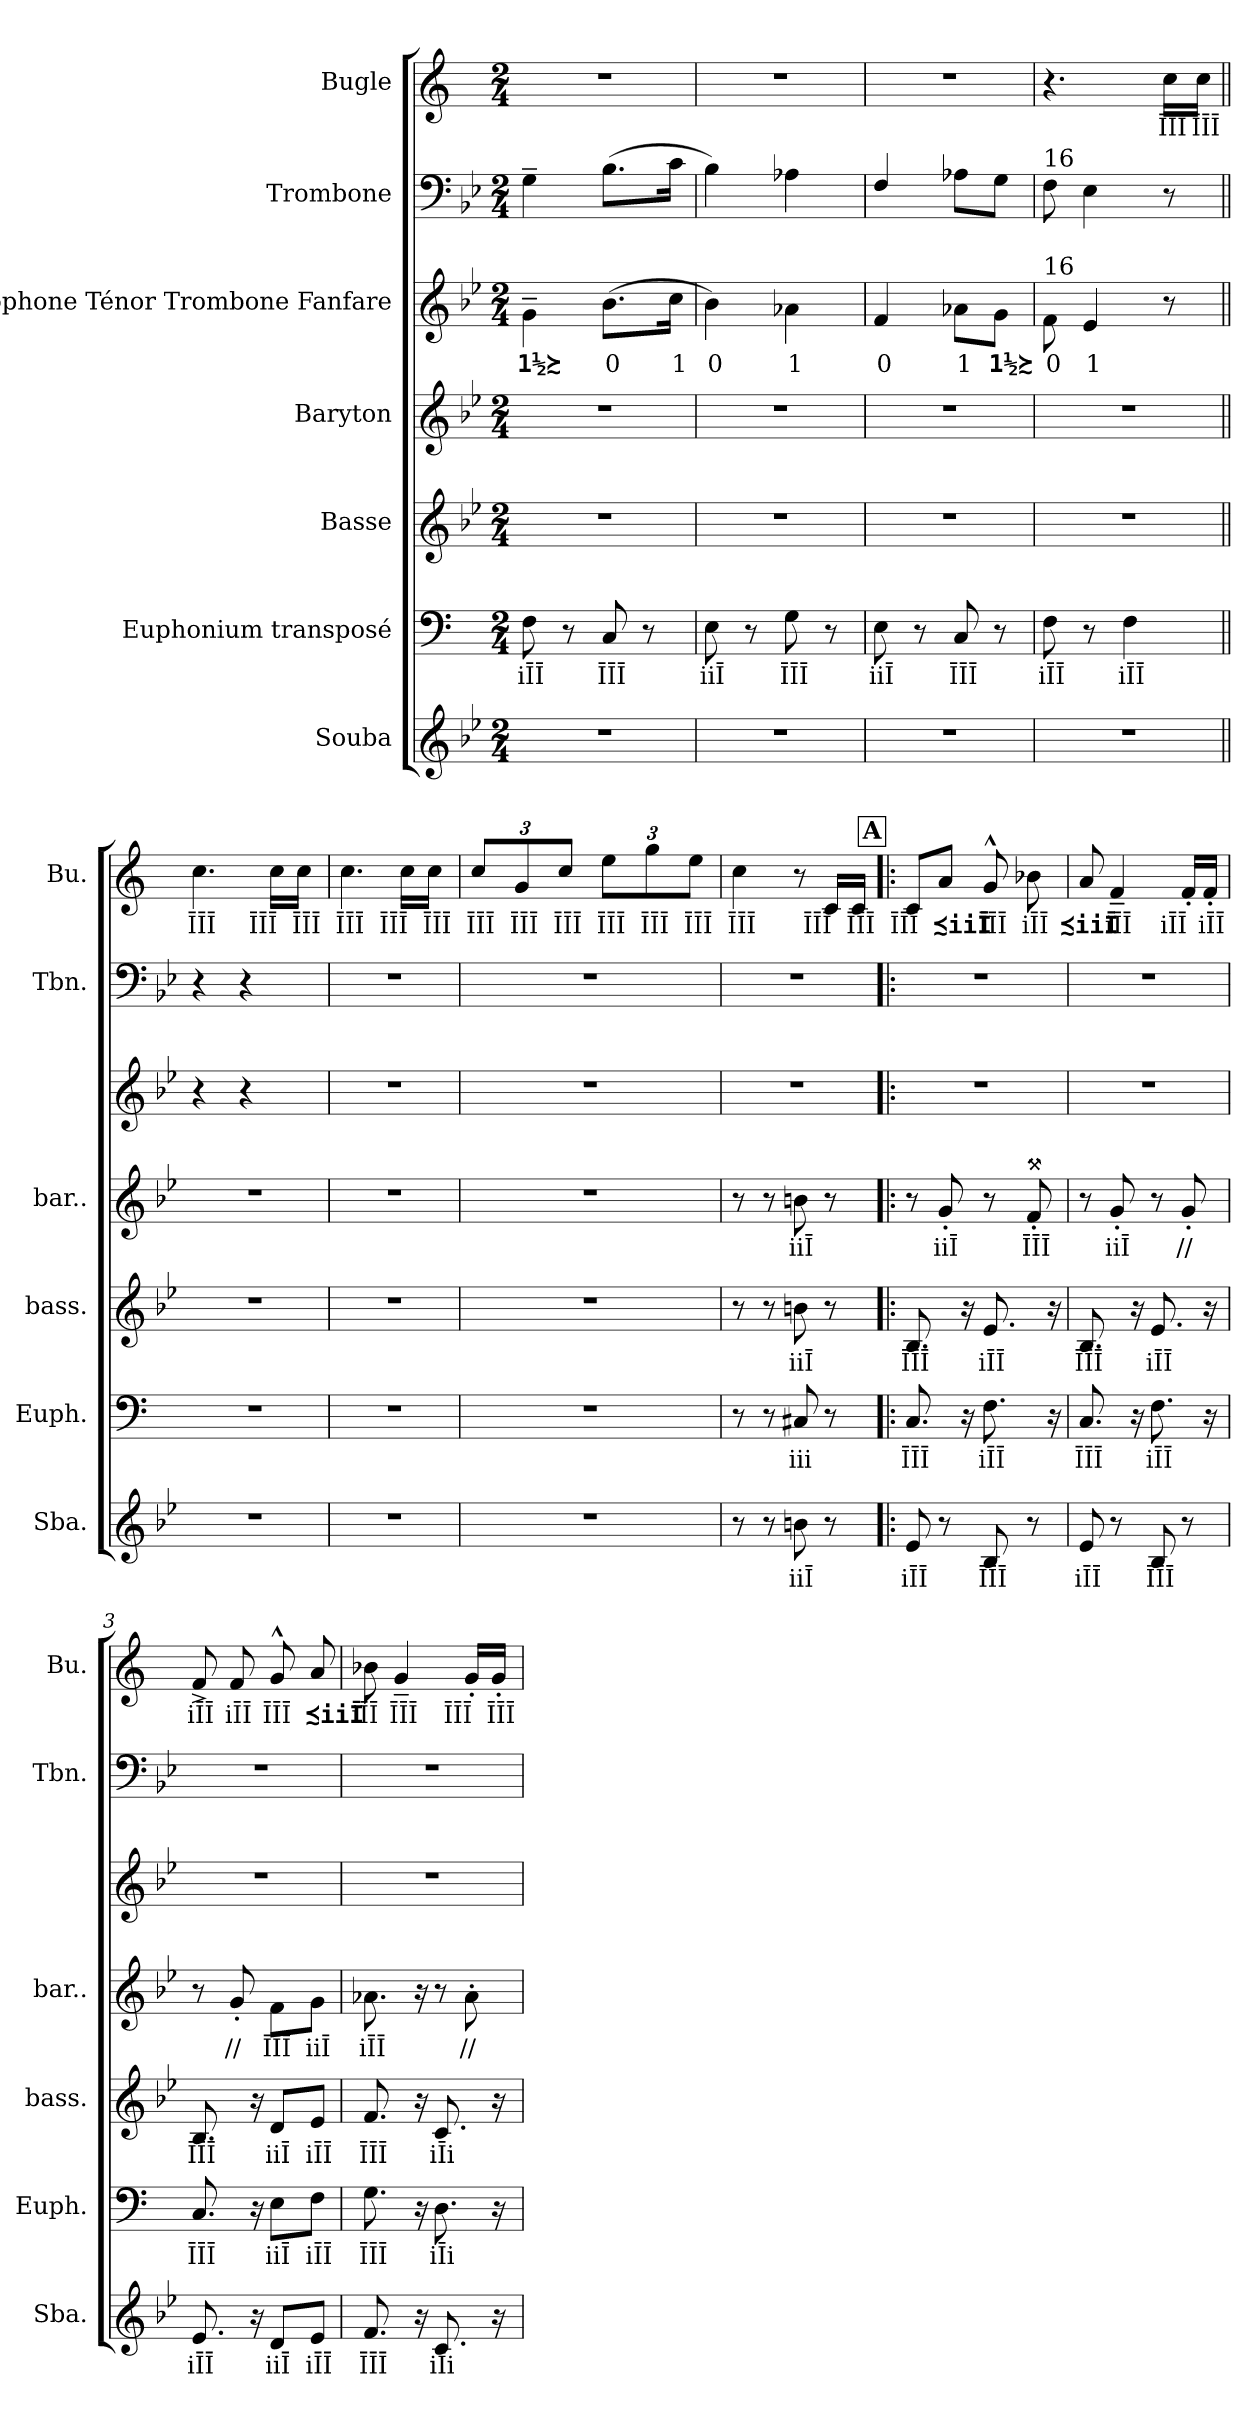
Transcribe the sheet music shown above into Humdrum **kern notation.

**kern	**text	**kern	**text	**kern	**text	**kern	**text	**kern	**text	**kern	**kern	**text
*part7	*part7	*part6	*part6	*part5	*part5	*part4	*part4	*part3	*part3	*part2	*part1	*part1
*staff7	*staff7	*staff6	*staff6	*staff5	*staff5	*staff4	*staff4	*staff3	*staff3	*staff2	*staff1	*staff1
*I"Souba	*	*I"Euphonium transposé	*	*I"Basse	*	*I"Baryton	*	*I"Saxophone Ténor Trombone Fanfare	*	*I"Trombone	*I"Bugle	*
*I'Sba.	*	*I'Euph.	*	*I'bass.	*	*I'bar..	*	*	*	*I'Tbn.	*I'Bu.	*
*clefG2	*	*clefF4	*	*clefG2	*	*clefG2	*	*clefG2	*	*clefF4	*clefG2	*
*ITrd15c26	*	*ITrd1c2	*	*ITrd8c14	*	*ITrd8c14	*	*ITrd8c14	*	*	*ITrd1c2	*
*k[b-e-]	*	*k[b-e-]	*	*k[b-e-]	*	*k[b-e-]	*	*k[b-e-]	*	*k[b-e-]	*k[b-e-]	*
*M2/4	*	*M2/4	*	*M2/4	*	*M2/4	*	*M2/4	*	*M2/4	*M2/4	*
=	=	=	=	=	=	=	=	=	=	=	=	=
!	!	!	!LO:LY:b	!	!	!	!	!	!LO:LY:b	!	!	!
2r	.	8E-\	iĪĪ	2r	.	2r	.	4G~\	1½≿	4G~\	2r	.
.	.	8r	.	.	.	.	.	.	.	.	.	.
!	!	!	!LO:LY:b	!	!	!	!	!	!LO:LY:b	!	!	!
.	.	8BB-/	ĪĪĪ	.	.	.	.	(>8.B-\L	0	(>8.B-\L	.	.
.	.	8r	.	.	.	.	.	.	.	.	.	.
!	!	!	!	!	!	!	!	!	!LO:LY:b	!	!	!
.	.	.	.	.	.	.	.	16c\Jk	1	16c\Jk	.	.
=	=	=	=	=	=	=	=	=	=	=	=	=
!	!	!	!LO:LY:b	!	!	!	!	!	!LO:LY:b	!	!	!
2r	.	8D\	iiĪ	2r	.	2r	.	4B-\)	0	4B-\)	2r	.
.	.	8r	.	.	.	.	.	.	.	.	.	.
!	!	!	!LO:LY:b	!	!	!	!	!	!LO:LY:b	!	!	!
.	.	8F\	ĪĪĪ	.	.	.	.	4A-X\	1	4A-X\	.	.
.	.	8r	.	.	.	.	.	.	.	.	.	.
=	=	=	=	=	=	=	=	=	=	=	=	=
!	!	!	!LO:LY:b	!	!	!	!	!	!LO:LY:b	!	!	!
2r	.	8D\	iiĪ	2r	.	2r	.	4F/	0	4F/	2r	.
.	.	8r	.	.	.	.	.	.	.	.	.	.
!	!	!	!LO:LY:b	!	!	!	!	!	!LO:LY:b	!	!	!
.	.	8BB-/	ĪĪĪ	.	.	.	.	8A-X\L	1	8A-X\L	.	.
!	!	!	!	!	!	!	!	!	!LO:LY:b	!	!	!
.	.	8r	.	.	.	.	.	8G\J	1½≿	8G\J	.	.
!!LO:PB:g=z
=	=	=	=	=	=	=	=	=	=	=	=	=
!	!	!	!	!	!	!	!	!	!	!LO:TX:a:t=16	!	!
!	!	!	!	!	!	!	!	!LO:TX:a:t=16	!	!	!	!
!	!	!	!LO:LY:b	!	!	!	!	!	!LO:LY:b	!	!	!
2r	.	8E-\	iĪĪ	2r	.	2r	.	8F\	0	8F\	4.r	.
!	!	!	!	!	!	!	!	!	!LO:LY:b	!	!	!
.	.	8r	.	.	.	.	.	4E-/	1	4E-\	.	.
!	!	!	!LO:LY:b	!	!	!	!	!	!	!	!	!
.	.	4E-\	iĪĪ	.	.	.	.	.	.	.	.	.
!	!	!	!	!	!	!	!	!	!	!	!	!LO:LY:b
.	.	.	.	.	.	.	.	8r	.	8r	16b-\LL	ĪĪĪ
!	!	!	!	!	!	!	!	!	!	!	!	!LO:LY:b
.	.	.	.	.	.	.	.	.	.	.	16b-\JJ	ĪĪĪ
=||	=||	=||	=||	=||	=||	=||	=||	=||	=||	=||	=||	=||
*	*	*	*	*	*	*	*	*	*	*	*MM100	*
!	!	!	!	!	!	!	!	!	!	!	!	!LO:LY:b
2r	.	2r	.	2r	.	2r	.	4r	.	4r	4.b-\	ĪĪĪ
.	.	.	.	.	.	.	.	4r	.	4r	.	.
!	!	!	!	!	!	!	!	!	!	!	!	!LO:LY:b
.	.	.	.	.	.	.	.	.	.	.	16b-\LL	ĪĪĪ
!	!	!	!	!	!	!	!	!	!	!	!	!LO:LY:b
.	.	.	.	.	.	.	.	.	.	.	16b-\JJ	ĪĪĪ
=	=	=	=	=	=	=	=	=	=	=	=	=
!	!	!	!	!	!	!	!	!	!	!	!	!LO:LY:b
2r	.	2r	.	2r	.	2r	.	2r	.	2r	4.b-\	ĪĪĪ
!	!	!	!	!	!	!	!	!	!	!	!	!LO:LY:b
.	.	.	.	.	.	.	.	.	.	.	16b-\LL	ĪĪĪ
!	!	!	!	!	!	!	!	!	!	!	!	!LO:LY:b
.	.	.	.	.	.	.	.	.	.	.	16b-\JJ	ĪĪĪ
=	=	=	=	=	=	=	=	=	=	=	=	=
*	*	*	*	*	*	*	*	*	*	*	*Xbrackettup	*
!	!	!	!	!	!	!	!	!	!	!	!	!LO:LY:b
2r	.	2r	.	2r	.	2r	.	2r	.	2r	12b-/L	ĪĪĪ
!	!	!	!	!	!	!	!	!	!	!	!	!LO:LY:b
.	.	.	.	.	.	.	.	.	.	.	12f/	ĪĪĪ
!	!	!	!	!	!	!	!	!	!	!	!	!LO:LY:b
.	.	.	.	.	.	.	.	.	.	.	12b-/J	ĪĪĪ
!	!	!	!	!	!	!	!	!	!	!	!	!LO:LY:b
.	.	.	.	.	.	.	.	.	.	.	12dd\L	ĪĪĪ
!	!	!	!	!	!	!	!	!	!	!	!	!LO:LY:b
.	.	.	.	.	.	.	.	.	.	.	12ff\	ĪĪĪ
!	!	!	!	!	!	!	!	!	!	!	!	!LO:LY:b
.	.	.	.	.	.	.	.	.	.	.	12dd\J	ĪĪĪ
=	=	=	=	=	=	=	=	=	=	=	=	=
!	!	!	!	!	!	!	!	!	!	!	!	!LO:LY:b
8r	.	8r	.	8r	.	8r	.	2r	.	2r	4b-\	ĪĪĪ
8r	.	8r	.	8r	.	8r	.	.	.	.	.	.
!	!LO:LY:b	!	!LO:LY:b	!	!LO:LY:b	!	!LO:LY:b	!	!	!	!	!
8BBn\	iiĪ	8BBn/	iii	8Bn\	iiĪ	8Bn\	iiĪ	.	.	.	8r	.
!	!	!	!	!	!	!	!	!	!	!	!	!LO:LY:b
8r	.	8r	.	8r	.	8r	.	.	.	.	16B-/LL	ĪĪĪ
!	!	!	!	!	!	!	!	!	!	!	!	!LO:LY:b
.	.	.	.	.	.	.	.	.	.	.	16B-/JJ	ĪĪĪ
!!LO:REH:place=s1:a:B:fs=14:t=A
=1!|:	=1!|:	=1!|:	=1!|:	=1!|:	=1!|:	=1!|:	=1!|:	=1!|:	=1!|:	=1!|:	=1!|:	=1!|:
!	!LO:LY:b	!	!LO:LY:b	!	!LO:LY:b	!	!	!	!	!	!	!LO:LY:b
8EE-/	iĪĪ	8.BB-/	ĪĪĪ	8.BB-/	ĪĪĪ	8r	.	2r	.	2r	8B-/L	ĪĪĪ
!	!	!	!	!	!	!	!LO:LY:b	!	!	!	!	!LO:LY:b
8r	.	.	.	.	.	8G'/	iiĪ	.	.	.	8g/J	≾iiĪ
.	.	16r	.	16r	.	.	.	.	.	.	.	.
!	!LO:LY:b	!	!LO:LY:b	!	!LO:LY:b	!	!	!	!	!	!	!LO:LY:b
8BBB-/	ĪĪĪ	8.E-\	iĪĪ	8.E-/	iĪĪ	8r	.	.	.	.	8f^^/	ĪĪĪ
!	!	!	!	!	!	!LO:TX:a:t=⚒︎	!	!	!	!	!	!
!	!	!	!	!	!	!	!LO:LY:b	!	!	!	!	!LO:LY:b
8r	.	.	.	.	.	8F'/	ĪĪĪ	.	.	.	8a-X\	iĪĪ
.	.	16r	.	16r	.	.	.	.	.	.	.	.
!!LO:PB:g=z
=2	=2	=2	=2	=2	=2	=2	=2	=2	=2	=2	=2	=2
!	!LO:LY:b	!	!LO:LY:b	!	!LO:LY:b	!	!	!	!	!	!	!LO:LY:b
8EE-/	iĪĪ	8.BB-/	ĪĪĪ	8.BB-/	ĪĪĪ	8r	.	2r	.	2r	8g/	≾iiĪ
!	!	!	!	!	!	!	!LO:LY:b	!	!	!	!	!LO:LY:b
8r	.	.	.	.	.	8G'/	iiĪ	.	.	.	4e-~/	iĪĪ
.	.	16r	.	16r	.	.	.	.	.	.	.	.
!	!LO:LY:b	!	!LO:LY:b	!	!LO:LY:b	!	!	!	!	!	!	!
8BBB-/	ĪĪĪ	8.E-\	iĪĪ	8.E-/	iĪĪ	8r	.	.	.	.	.	.
!	!	!	!	!	!	!	!LO:LY:b	!	!	!	!	!LO:LY:b
8r	.	.	.	.	.	8G'/	//	.	.	.	16e-'/LL	iĪĪ
!	!	!	!	!	!	!	!	!	!	!	!	!LO:LY:b
.	.	16r	.	16r	.	.	.	.	.	.	16e-'/JJ	iĪĪ
=3	=3	=3	=3	=3	=3	=3	=3	=3	=3	=3	=3	=3
!	!LO:LY:b	!	!LO:LY:b	!	!LO:LY:b	!	!	!	!	!	!	!LO:LY:b
8.EE-/	iĪĪ	8.BB-/	ĪĪĪ	8.BB-/	ĪĪĪ	8r	.	2r	.	2r	8e-^/	iĪĪ
!	!	!	!	!	!	!	!LO:LY:b	!	!	!	!	!LO:LY:b
.	.	.	.	.	.	8G'/	//	.	.	.	8e-/	iĪĪ
16r	.	16r	.	16r	.	.	.	.	.	.	.	.
!	!LO:LY:b	!	!LO:LY:b	!	!LO:LY:b	!	!LO:LY:b	!	!	!	!	!LO:LY:b
8DD/L	iiĪ	8D\L	iiĪ	8D/L	iiĪ	8F\L	ĪĪĪ	.	.	.	8f^^/	ĪĪĪ
!	!LO:LY:b	!	!LO:LY:b	!	!LO:LY:b	!	!LO:LY:b	!	!	!	!	!LO:LY:b
8EE-/J	iĪĪ	8E-\J	iĪĪ	8E-/J	iĪĪ	8G\J	iiĪ	.	.	.	8g/	≾iiĪ
=4	=4	=4	=4	=4	=4	=4	=4	=4	=4	=4	=4	=4
!	!LO:LY:b	!	!LO:LY:b	!	!LO:LY:b	!	!LO:LY:b	!	!	!	!	!LO:LY:b
8.FF/	ĪĪĪ	8.F\	ĪĪĪ	8.F/	ĪĪĪ	8.A-X\	iĪĪ	2r	.	2r	8a-X\	iĪĪ
!	!	!	!	!	!	!	!	!	!	!	!	!LO:LY:b
.	.	.	.	.	.	.	.	.	.	.	4f~/	ĪĪĪ
16r	.	16r	.	16r	.	16r	.	.	.	.	.	.
!	!LO:LY:b	!	!LO:LY:b	!	!LO:LY:b	!	!	!	!	!	!	!
8.CC/	iĪi	8.C\	iĪi	8.C/	iĪi	8r	.	.	.	.	.	.
!	!	!	!	!	!	!	!LO:LY:b	!	!	!	!	!LO:LY:b
.	.	.	.	.	.	8A-'\	//	.	.	.	16f'/LL	ĪĪĪ
!	!	!	!	!	!	!	!	!	!	!	!	!LO:LY:b
16r	.	16r	.	16r	.	.	.	.	.	.	16f'/JJ	ĪĪĪ
=	=	=	=	=	=	=	=	=	=	=	=	=
*-	*-	*-	*-	*-	*-	*-	*-	*-	*-	*-	*-	*-
